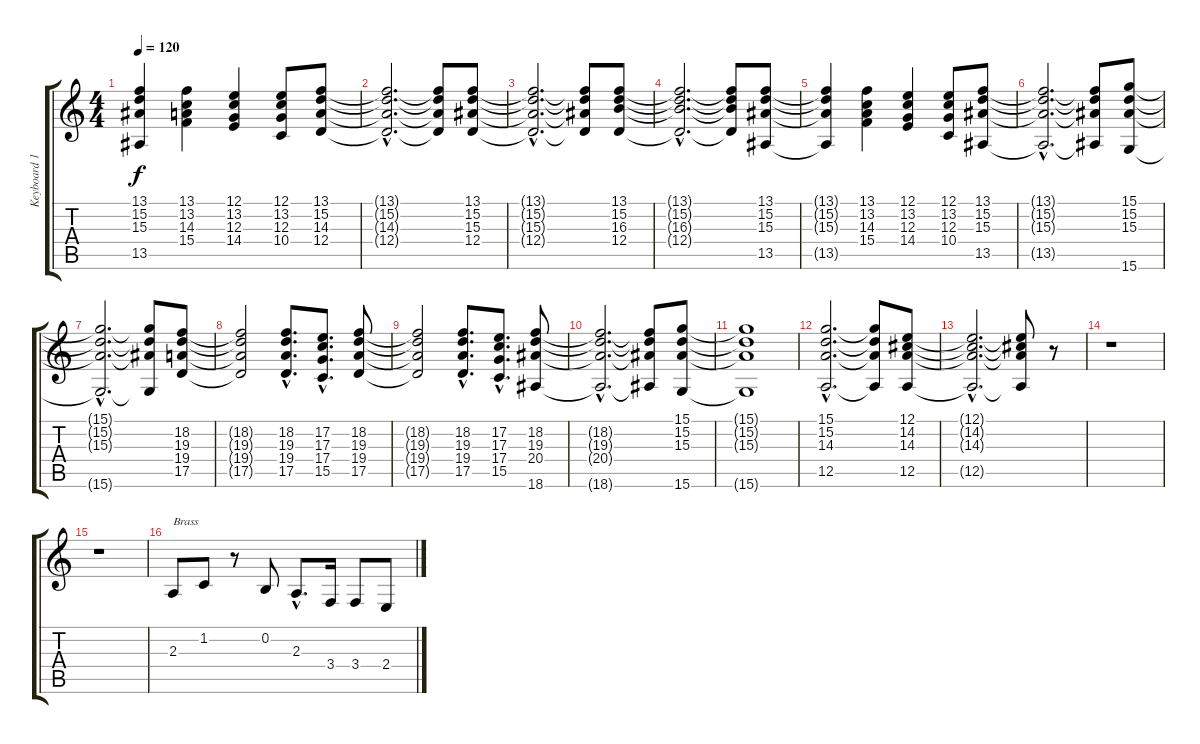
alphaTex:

\track ("Keyboard 1" "Keyboard 1") {instrument brasssection}
\staff {score tabs}
\tuning (E4 B3 G3 D3 A2 E2) {hide}
\ts (4 4)
\tempo 120
\clef g2
\ks c
(13.1{t} 15.2{t} 15.3{t} 13.5{t}).4{dy f} (13.1 13.2 14.3 15.4).4 (12.1 13.2 12.3 14.4).4 (12.1 13.2 12.3 10.4).8 (13.1 15.2 14.3 12.4).8 |
(13.1{hac t} 15.2{hac t} 14.3{hac t} 12.4{hac t}).2{d} (13.1{t} 15.2{t} 14.3{t} 12.4{t}).8 (13.1 15.2 15.3 12.4).8 |
(13.1{hac t} 15.2{hac t} 15.3{hac t} 12.4{hac t}).2{d} (13.1{t} 15.2{t} 15.3{t} 12.4{t}).8 (13.1 15.2 16.3 12.4).8 |
(13.1{hac t} 15.2{hac t} 16.3{hac t} 12.4{hac t}).2{d} (13.1{t} 15.2{t} 16.3{t} 12.4{t}).8 (13.1 15.2 15.3 13.5).8 |
(13.1{t} 15.2{t} 15.3{t} 13.5{t}).4 (13.1 13.2 14.3 15.4).4 (12.1 13.2 12.3 14.4).4 (12.1 13.2 12.3 10.4).8 (13.1 15.2 15.3 13.5).8 |
(13.1{hac t} 15.2{hac t} 15.3{hac t} 13.5{hac t}).2{d} (13.1{t} 15.2{t} 15.3{t} 13.5{t}).8 (15.1 15.2 15.3 15.6).8 |
(15.1{hac t} 15.2{hac t} 15.3{hac t} 15.6{hac t}).2{d} (15.1{t} 15.2{t} 15.3{t} 15.6{t}).8 (18.2 19.3 19.4 17.5).8 |
(18.2{t} 19.3{t} 19.4{t} 17.5{t}).2 (18.2{hac} 19.3{hac} 19.4{hac} 17.5{hac}).8{d} (17.2{hac} 17.3{hac} 17.4{hac} 15.5{hac}).8{d} (18.2 19.3 19.4 17.5).8 |
(18.2{t} 19.3{t} 19.4{t} 17.5{t}).2 (18.2{hac} 19.3{hac} 19.4{hac} 17.5{hac}).8{d} (17.2{hac} 17.3{hac} 17.4{hac} 15.5{hac}).8{d} (18.2 19.3 20.4 18.6).8 |
(18.2{hac t} 19.3{hac t} 20.4{hac t} 18.6{hac t}).2{d} (18.2{t} 19.3{t} 20.4{t} 18.6{t}).8 (15.1 15.2 15.3 15.6).8 |
(15.1{t} 15.2{t} 15.3{t} 15.6{t}).1 |
(15.1{hac} 15.2{hac} 14.3{hac} 12.5{hac}).2{d} (15.1{t} 15.2{t} 14.3{t} 12.5{t}).8 (12.1 14.2 14.3 12.5).8 |
(12.1{hac t} 14.2{hac t} 14.3{hac t} 12.5{hac t}).2{d} (12.1{t} 14.2{t} 14.3{t} 12.5{t}).8 r.8 |
r.1 |
r.1 |
2.3.8{txt "Brass" instrument brasssection} 1.2.8 r.8 0.2.8 2.3{hac}.8{d} 3.4.16 3.4.8 2.4.8
